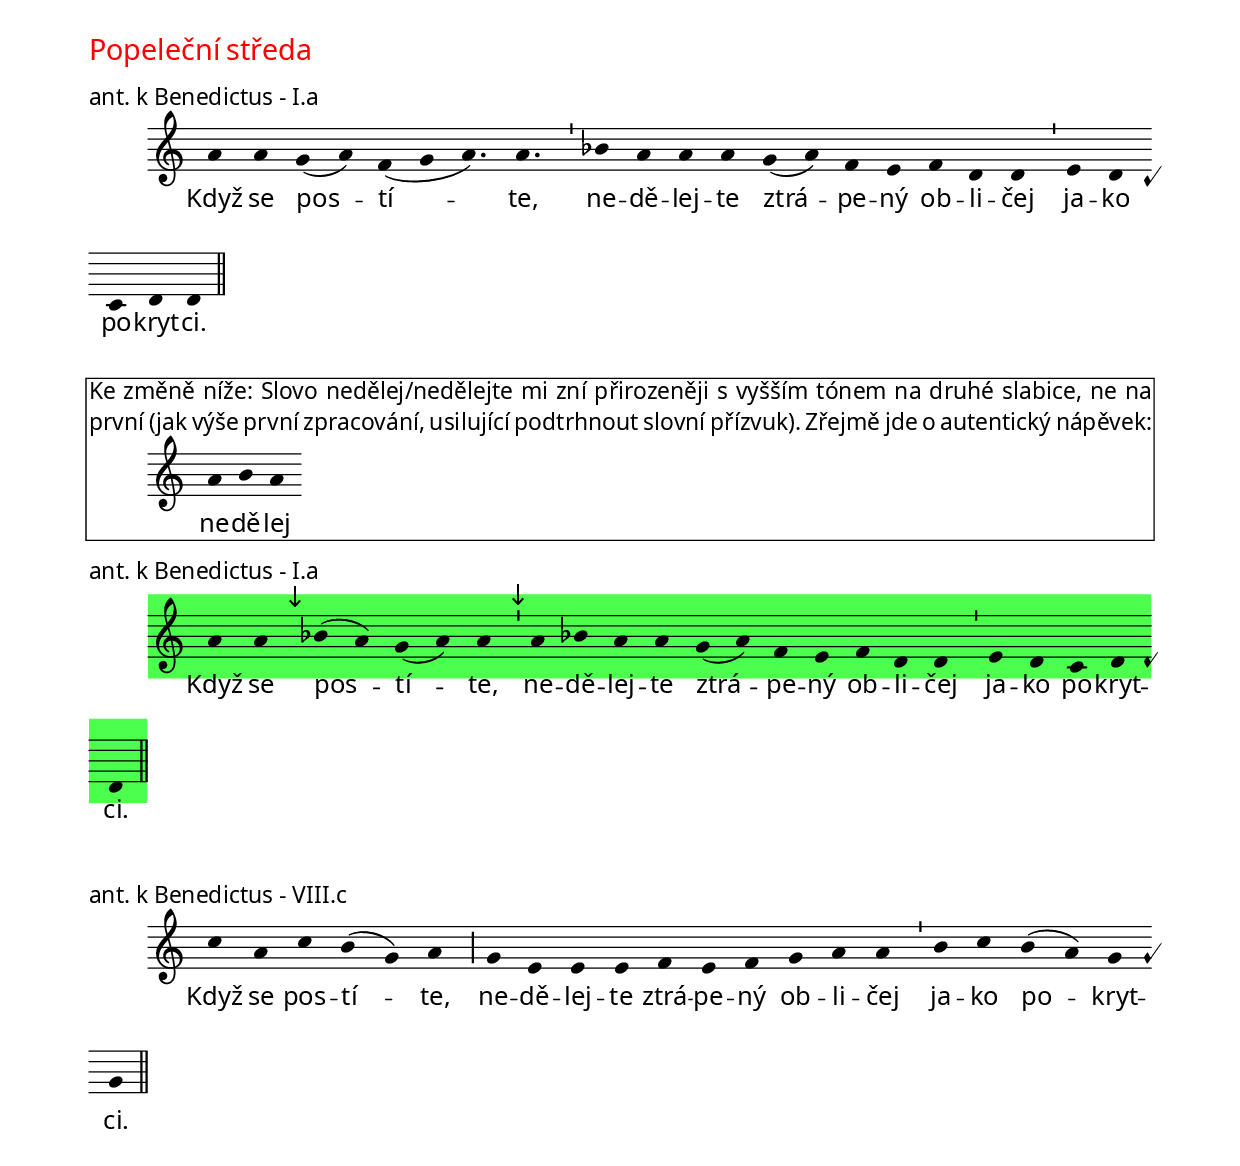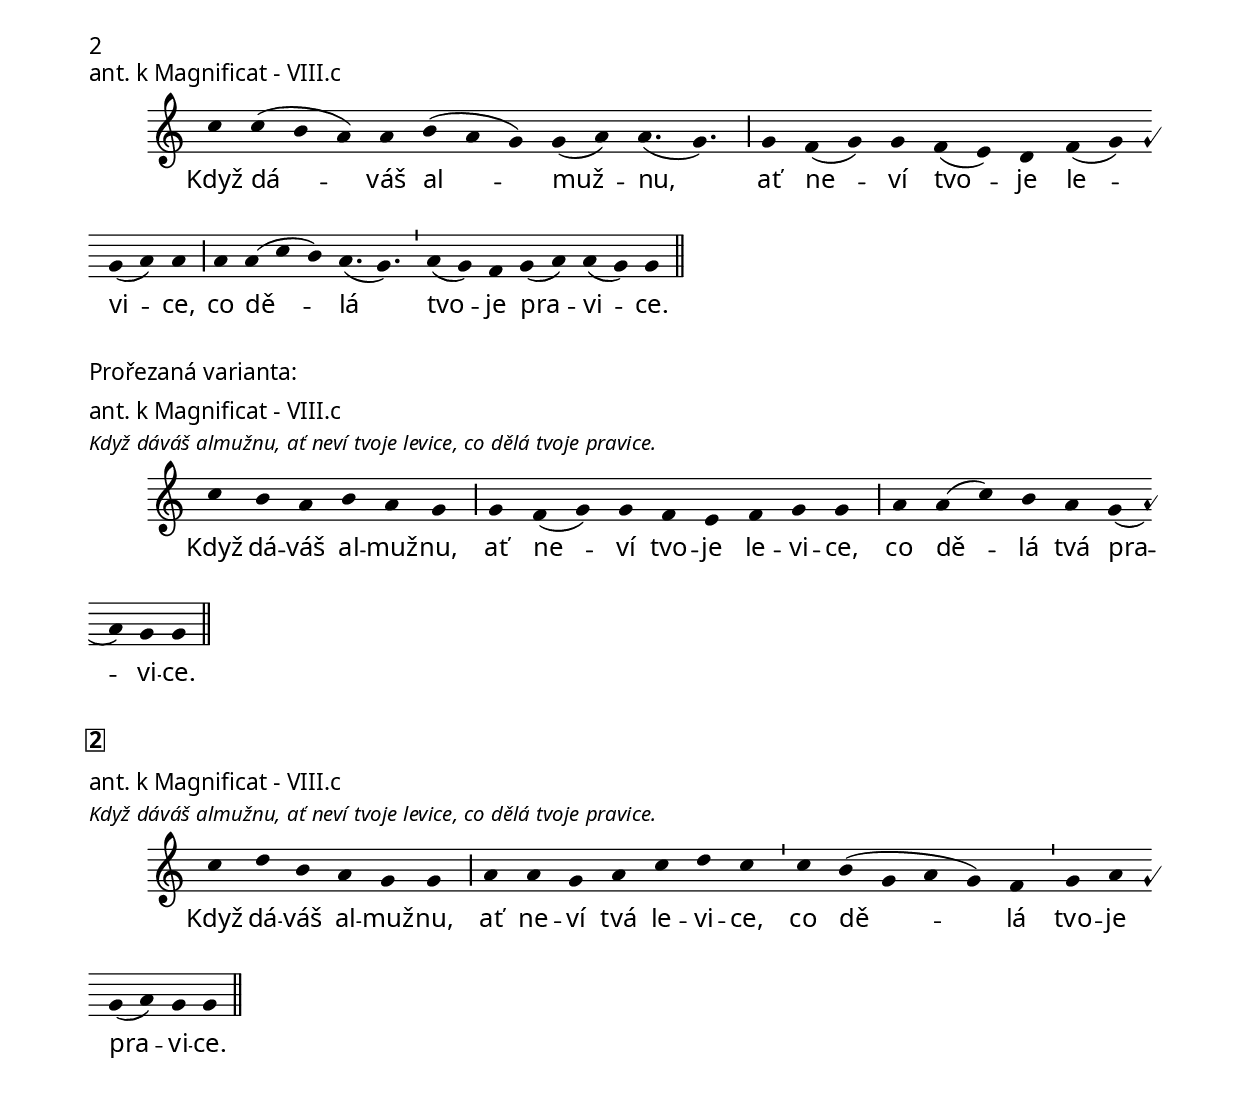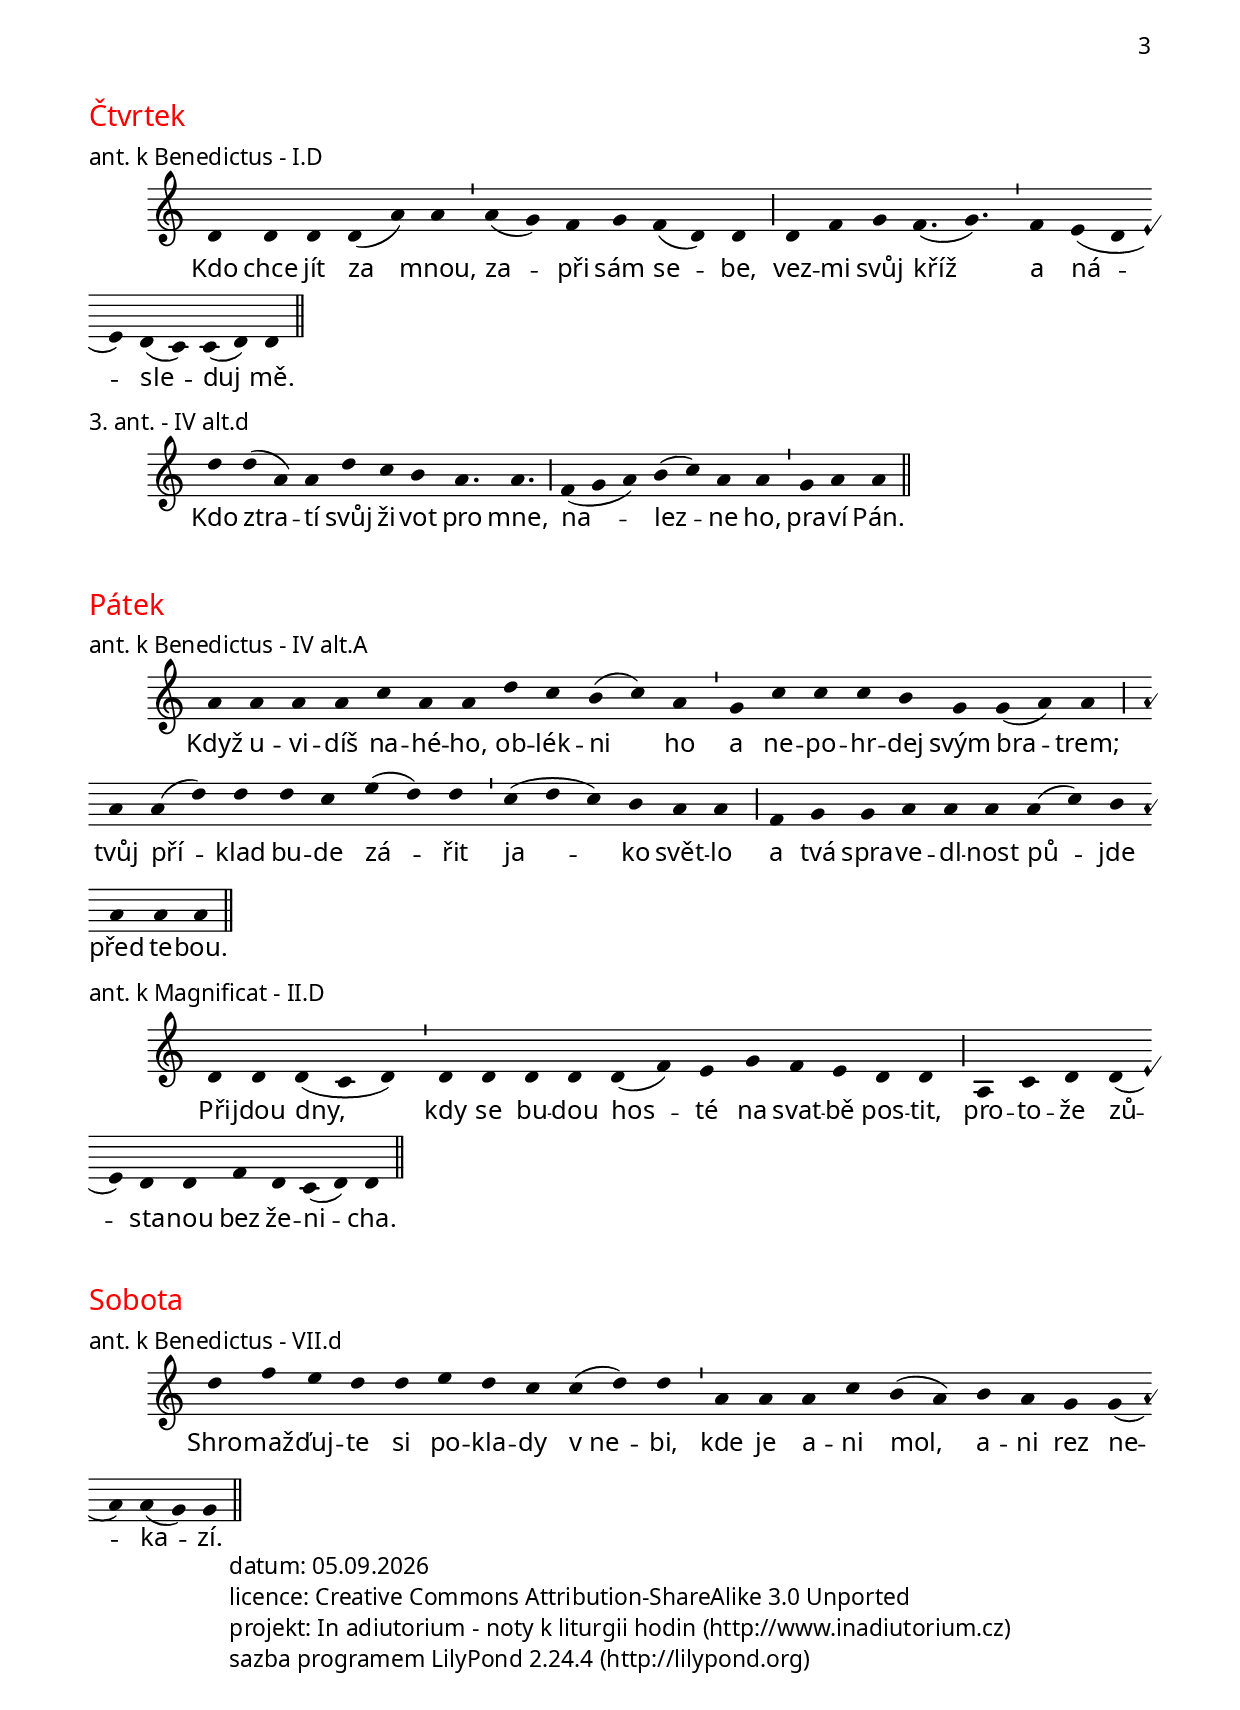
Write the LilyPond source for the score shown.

\include "../spolecne.ly"

\markup\nadpisDen{Popeleční středa}

\score {
  \relative c'' {
    \choralniRezim
    a4 a g( a) f( g a4.) a \barMin
    bes4 a a a g( a) f e f d d \barMin e d c d d \barFinalis
  }
  \addlyrics {
    Když se pos -- tí -- te,
    ne -- dě -- lej -- te ztrá -- pe -- ný ob -- li -- čej
    ja -- ko po -- kryt -- ci.
  }
  \header {
    quid = "ant. k Benedictus"
    modus = "I"
    differentia = "a"
    psalmus = ""
    id = ""
    piece = \markup {\sestavTitulekBezZalmu}
  }
}

\markup\box\justify{
  Ke změně níže:
  Slovo nedělej/nedělejte mi zní přirozeněji s vyšším
  tónem na druhé slabice, ne na první (jak výše první zpracování,
  usilující podtrhnout slovní přízvuk).
  Zřejmě jde o autentický nápěvek:
  \score{
    \relative c'' { \choralniRezim a4 b a }
    \addlyrics { ne -- dě -- lej }
  }
}

\score {
  \relative c'' {
    \zvyraznovacZeleny
    \choralniRezim
    a4 a \mark\sipka bes( a) g( a) a \barMin
    \mark\sipka a4 bes a a g( a) f e f d d \barMin e d c d d \barFinalis
  }
  \addlyrics {
    Když se pos -- tí -- te,
    ne -- dě -- lej -- te ztrá -- pe -- ný ob -- li -- čej
    ja -- ko po -- kryt -- ci.
  }
  \header {
    quid = "ant. k Benedictus"
    modus = "I"
    differentia = "a"
    psalmus = ""
    id = ""
    piece = \markup {\sestavTitulekBezZalmu}
  }
}

\score {
  \relative c'' {
    \choralniRezim
    c a c b( g) a \barMaior
    g e e e f e f g a a \barMin
    b c b( a) g g \barFinalis
  }
  \addlyrics {
    Když se pos -- tí -- te,
    ne -- dě -- lej -- te ztrá -- pe -- ný ob -- li -- čej
    ja -- ko po -- kryt -- ci.
  }
  \header {
    quid = "ant. k Benedictus"
    modus = "VIII"
    differentia = "c"
    psalmus = ""
    id = ""
    piece = \markup {\sestavTitulekBezZalmu}
  }
}

\pageBreak

\score {
  \relative c'' {
    \choralniRezim
    c4 c( b a) a b( a g) g( a) a4.( g) \barMaior
    g4 f( g) g f( e) d f( g) g( a) a \barMaior
    a a( c b) a4.( g) \barMin a4( g) f g( a) a( g) g \barFinalis
  }
  \addlyrics {
    Když dá -- váš al -- muž -- nu,
    ať ne -- ví tvo -- je le -- vi -- ce,
    co dě -- lá tvo -- je pra -- vi -- ce.
  }
  \header {
    quid = "ant. k Magnificat"
    modus = "VIII"
    differentia = "c"
    psalmus = ""
    id = ""
    piece = \markup {\sestavTitulekBezZalmu}
  }
}

\markup{Prořezaná varianta:}

\score {
  \relative c'' {
    \choralniRezim
    c4 b a b a g \barMaior
    g4 f( g) g f e f g g \barMaior
    a a( c) b a g( a) g g \barFinalis
  }
  \addlyrics {
    Když dá -- váš al -- muž -- nu,
    ať ne -- ví tvo -- je le -- vi -- ce,
    co dě -- lá tvá pra -- vi -- ce.
  }
  \header {
    textus_approbatus = "Když dáváš almužnu,
    ať neví tvoje levice, co dělá tvoje pravice."
    quid = "ant. k Magnificat"
    modus = "VIII"
    differentia = "c"
    psalmus = ""
    id = ""
    piece = \markup {\sestavTitulekBezZalmu}
  }
}

\markup\nadpisSkupiny 2

\score {
  \relative c'' {
    \choralniRezim
    c4 d b a g g \barMaior
    a a g a c d c \barMin
    c b( g a g) f \barMin g a g( a) g g \barFinalis
  }
  \addlyrics {
    Když dá -- váš al -- muž -- nu,
    ať ne -- ví tvá le -- vi -- ce,
    co dě -- lá tvo -- je pra -- vi -- ce.
  }
  \header {
    textus_approbatus = "Když dáváš almužnu,
    ať neví tvoje levice, co dělá tvoje pravice."
    quid = "ant. k Magnificat"
    modus = "VIII"
    differentia = "c"
    psalmus = ""
    id = ""
    piece = \markup {\sestavTitulekBezZalmu}
  }
}

\pageBreak

\markup\nadpisDen{Čtvrtek}

\score {
  \relative c' {
    \choralniRezim
    d4 d d d( a') a \barMin a( g) f g f( d) d \barMaior
    d f g f4.( g) \barMin f4 e( d e) d( c) c( d) d \barFinalis
  }
  \addlyrics {
    Kdo chce jít za mnou, za -- při sám se -- be,
    vez -- mi svůj kříž a ná -- sle -- duj mě.
  }
  \header {
    quid = "ant. k Benedictus"
    modus = "I"
    differentia = "D"
    psalmus = ""
    fial = "commune/commune_jedenmucednik.ly#2ne-a1?-aleluja"
    id = ""
    piece = \markup {\sestavTitulekBezZalmu}
  }
}

\score {
  \relative c'' {
    \choralniRezim
    d4 d( a) a d c b a4. a \barMaior
    f4( g a) b( c) a a \barMin
    g a a \barFinalis
  }
  \addlyrics {
    Kdo ztra -- tí svůj ži -- vot pro mne,
    na -- lez -- ne ho,
    pra -- ví Pán.
  }
  \header {
    quid = "3. ant."
    modus = "IV alt"
    differentia = "d"
    psalmus = ""
    fial = "commune/commune_jedenmucednik.ly#2ne-a3?cast&upraveno"
    id = ""
    piece = \markup {\sestavTitulekBezZalmu}
  }
}

\markup\nadpisDen{Pátek}

\score {
  \relative c'' {
    \choralniRezim
    a4 a a a c a a d c b( c) a \barMin
    g c c c b g g( a) a \barMaior
    a a( d) d d c e( d) d \barMin
    c( d c) b a a \barMaior
    f g g a a a
    a( c) b a a a \barFinalis
  }
  \addlyrics {
    Když u -- vi -- díš na -- hé -- ho, ob -- lék -- ni ho
    a ne -- po -- hr -- dej svým bra -- trem;

    tvůj pří -- klad bu -- de zá -- řit
    ja -- ko svět -- lo
    a tvá spra -- ve -- dl -- nost
    pů -- jde před te -- bou.
  }
  \header {
    quid = "ant. k Benedictus"
    modus = "IV alt"
    differentia = "A"
    psalmus = ""
    id = ""
    piece = \markup {\sestavTitulekBezZalmu}
  }
}

\score {
  \relative c' {
    \choralniRezim
    d4 d d( c d) \barMin
    d d d d d( f) e g f e d d \barMaior
    a c d d( e) d d f d c( d) d \barFinalis
  }
  \addlyrics {
    Při -- jdou dny,
    kdy se bu -- dou hos -- té na svat -- bě pos -- tit,
    pro -- to -- že zů -- sta -- nou bez že -- ni -- cha.
  }
  \header {
    quid = "ant. k Magnificat"
    modus = "II"
    differentia = "D"
    psalmus = ""
    id = ""
    piece = \markup {\sestavTitulekBezZalmu}
  }
}

\markup\nadpisDen{Sobota}

\score {
  \relative c'' {
    \choralniRezim
    d f e d d e d c c( d) d \barMin
    a a a c b( a) b a g g( a) a( g) g \barFinalis
  }
  \addlyrics {
    Shro -- maž -- ďuj -- te si po -- kla -- dy v_ne -- bi,
    kde je a -- ni mol, a -- ni rez ne -- ka -- zí.
  }
  \header {
    quid = "ant. k Benedictus"
    modus = "VII"
    differentia = "d"
    psalmus = ""
    fial = "antifony/mezidobi_nedeleC_11_20.ly#ne18c-rch-aben"
    id = ""
    piece = \markup {\sestavTitulekBezZalmu}
  }
}